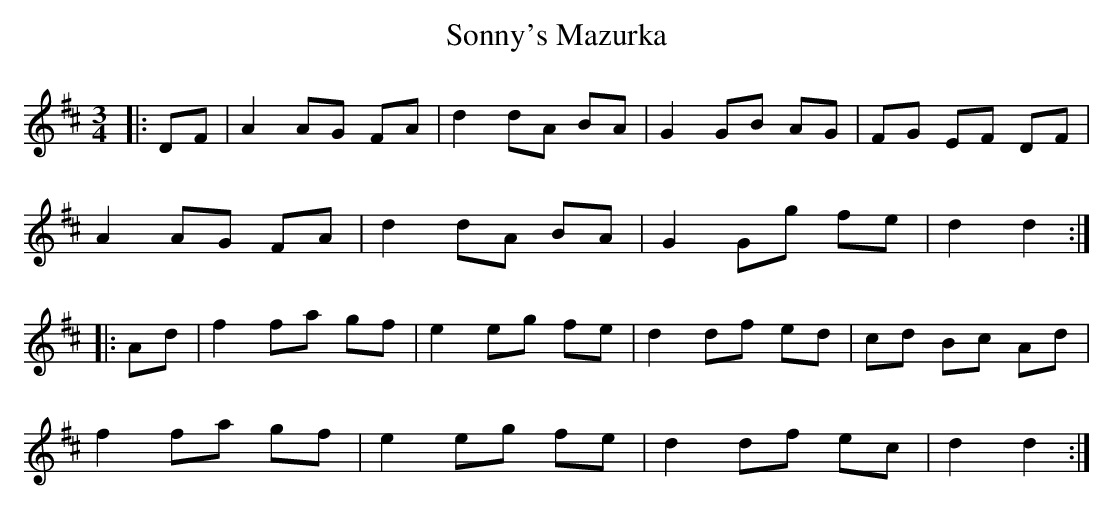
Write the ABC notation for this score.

X:1
T:Sonny's Mazurka
M:3/4
L:1/8
K:Dmaj
|: DF | A2 AG FA | d2 dA BA | G2 GB AG | FG EF DF |
A2 AG FA | d2 dA BA | G2 Gg fe | d2 d2 :|
|: Ad | f2 fa gf | e2 eg fe | d2 df ed | cd Bc Ad |
f2 fa gf | e2 eg fe | d2 df ec | d2 d2 :|
